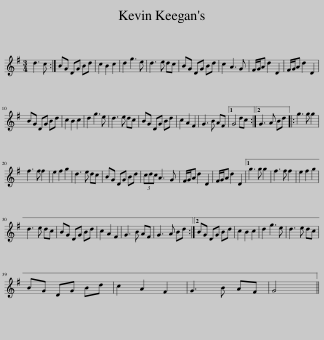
X:1
L:1/8
M:3/4
I:linebreak $
K:G
V:1 treble
V:1
 d3 c :| BG DG Bd | c2 B2 c2 | d2 g3 e | d3 e dc | %5
 BG DG Bd | c2 A3 G | F/G/A d2 D2 | F/G/A d2 D2 |$ BG DG Bd | %10
 c2 B2 c2 | d2 g3 e | d3 e dc | BG DG Bd | c2 A2 F2 | %15
 G3 B AF |1 G4 dc :|2 G3 A Bd |: g3 g g2 |$ f3 f f2 | %20
 e2 f2 g2 | d3 e dc | BG DG Bd | (3cdc A3 G | F/G/A d2 D2 | %25
 F/G/A d2 D2 |1 g3 g g2 | f3 f f2 | e2 f2 g2 |$ d3 e dc | %30
 BG DG Bd | c2 A2 F2 | G3 B AF | G3 A Bd :|2 BG DG Bd | %35
 c2 B2 c2 | d2 g3 e | d3 e dc |$ BG DG Bd | c2 A2 F2 | %40
 G3 B AF | G4 || %42
